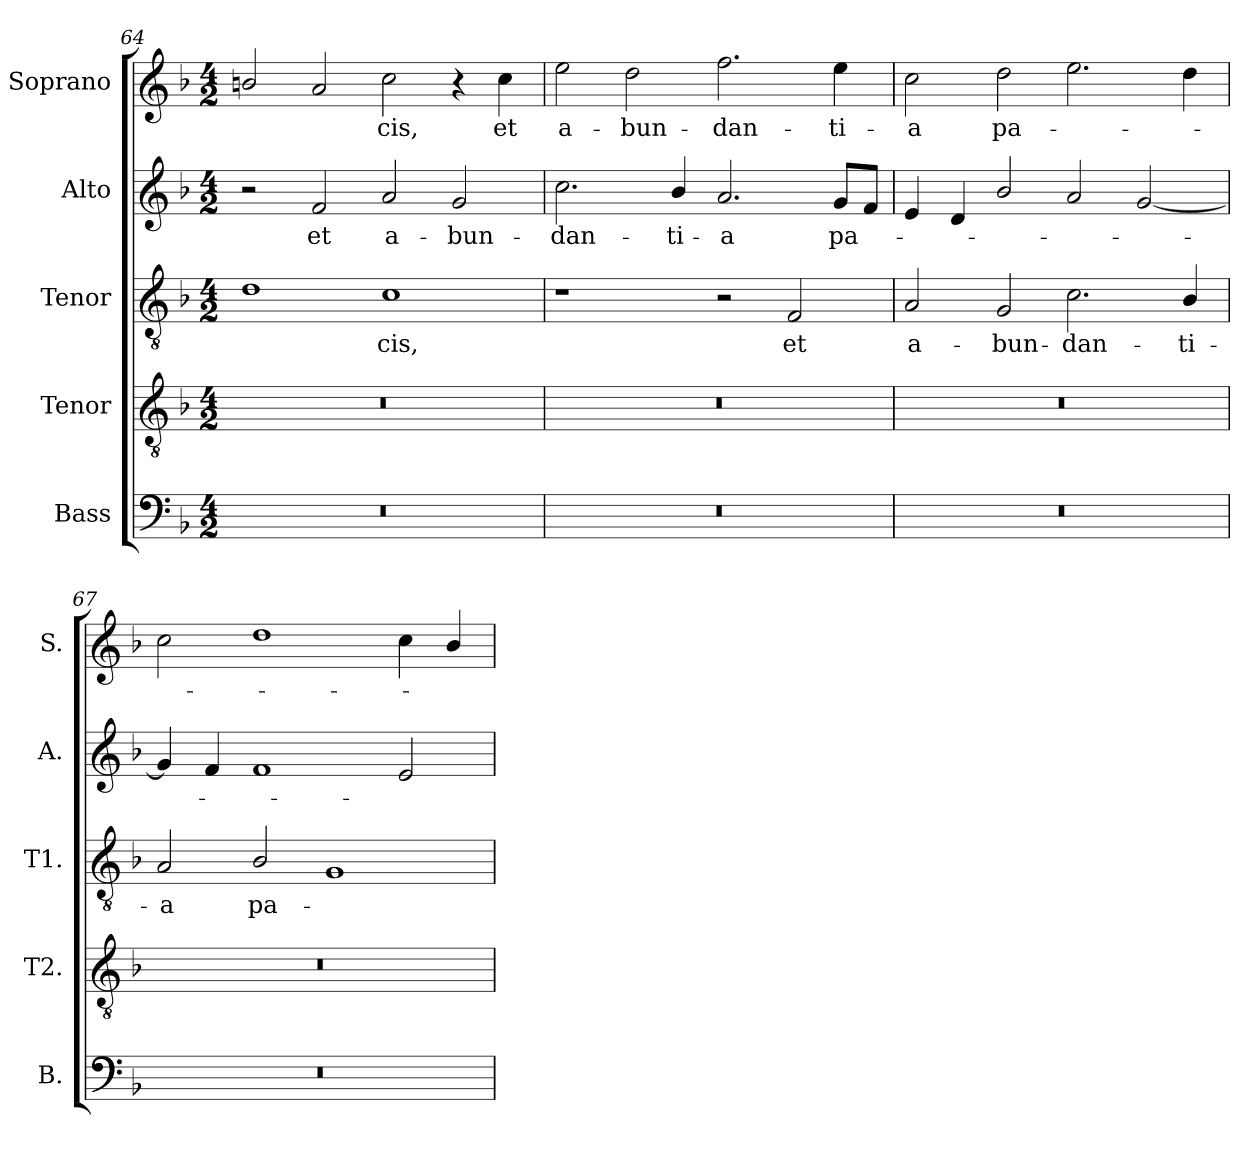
**kern	**kern	**kern	**text	**kern	**text	**kern	**text
*part5	*part4	*part3	*part3	*part2	*part2	*part1	*part1
*staff5	*staff4	*staff3	*staff3	*staff2	*staff2	*staff1	*staff1
*I"Bass	*I"Tenor	*I"Tenor	*	*I"Alto	*	*I"Soprano	*
*I'B.	*I'T2.	*I'T1.	*	*I'A.	*	*I'S.	*
*clefF4	*clefGv2	*clefGv2	*	*clefG2	*	*clefG2	*
*	*ITrd7c12	*ITrd7c12	*	*	*	*	*
*k[b-]	*k[b-]	*k[b-]	*	*k[b-]	*	*k[b-]	*
*F:	*F:	*F:	*	*F:	*	*F:	*
*M4/2	*M4/2	*M4/2	*	*M4/2	*	*M4/2	*
=64	=64	=64	=64	=64	=64	=64	=64
!LO:N:vis=1	!LO:N:vis=1	!	!	!	!	!	!
0r	0r	1Di	.	2r	.	2bni/	.
!	!	!	!	!	!LO:LY:b:color=#000000	!	!
.	.	.	.	2fi/	et	2ai/	.
!	!	!	!LO:LY:b:color=#000000	!	!	!	!
!	!	!	!	!	!LO:LY:b:color=#000000	!	!
!	!	!	!	!	!	!	!LO:LY:b:color=#000000
.	.	1Ci	-cis,	2ai/	a-	2cci\	-cis,
!	!	!	!	!	!LO:LY:b:color=#000000	!	!
.	.	.	.	2gi/	-bun-	4r	.
!	!	!	!	!	!	!	!LO:LY:b:color=#000000
.	.	.	.	.	.	4cci\	et
=65	=65	=65	=65	=65	=65	=65	=65
!LO:N:vis=1	!LO:N:vis=1	!	!	!	!	!	!
!	!	!	!	!	!LO:LY:b:color=#000000	!	!
!	!	!	!	!	!	!	!LO:LY:b:color=#000000
0r	0r	1r	.	2.cci\	-dan-	2eei\	a-
!	!	!	!	!	!	!	!LO:LY:b:color=#000000
.	.	.	.	.	.	2ddi\	-bun-
!	!	!	!	!	!LO:LY:b:color=#000000	!	!
.	.	.	.	4b-i/	-ti-	.	.
!	!	!	!	!	!LO:LY:b:color=#000000	!	!
!	!	!	!	!	!	!	!LO:LY:b:color=#000000
.	.	2r	.	2.ai/	-a	2.ffi\	-dan-
!	!	!	!LO:LY:b:color=#000000	!	!	!	!
.	.	2FFi/	et	.	.	.	.
!	!	!	!	!	!LO:LY:b:color=#000000	!	!
!	!	!	!	!	!	!	!LO:LY:b:color=#000000
.	.	.	.	8gi/L	pa-	4eei\	-ti-
.	.	.	.	8fi/J	.	.	.
=66	=66	=66	=66	=66	=66	=66	=66
!LO:N:vis=1	!LO:N:vis=1	!	!	!	!	!	!
!	!	!	!LO:LY:b:color=#000000	!	!	!	!
!	!	!	!	!	!	!	!LO:LY:b:color=#000000
0r	0r	2AAi/	a-	4ei/	.	2cci\	-a
.	.	.	.	4di/	.	.	.
!	!	!	!LO:LY:b:color=#000000	!	!	!	!
!	!	!	!	!	!	!	!LO:LY:b:color=#000000
.	.	2GGi/	-bun-	2b-i/	.	2ddi\	pa-
!	!	!	!LO:LY:b:color=#000000	!	!	!	!
.	.	2.Ci\	-dan-	2ai/	.	2.eei\	.
.	.	.	.	[2gi/	.	.	.
!	!	!	!LO:LY:b:color=#000000	!	!	!	!
.	.	4BB-i/	-ti-	.	.	4ddi\	.
=67	=67	=67	=67	=67	=67	=67	=67
!LO:N:vis=1	!LO:N:vis=1	!	!	!	!	!	!
!	!	!	!LO:LY:b:color=#000000	!	!	!	!
0r	0r	2AAi/	-a	4gi/]	.	2cci\	.
.	.	.	.	4fi/	.	.	.
!	!	!	!LO:LY:b:color=#000000	!	!	!	!
.	.	2BB-i/	pa-	1fi	.	1ddi	.
.	.	1GGi	.	.	.	.	.
.	.	.	.	2ei/	.	4cci\	.
.	.	.	.	.	.	4b-i/	.
=	=	=	=	=	=	=	=
*-	*-	*-	*-	*-	*-	*-	*-
